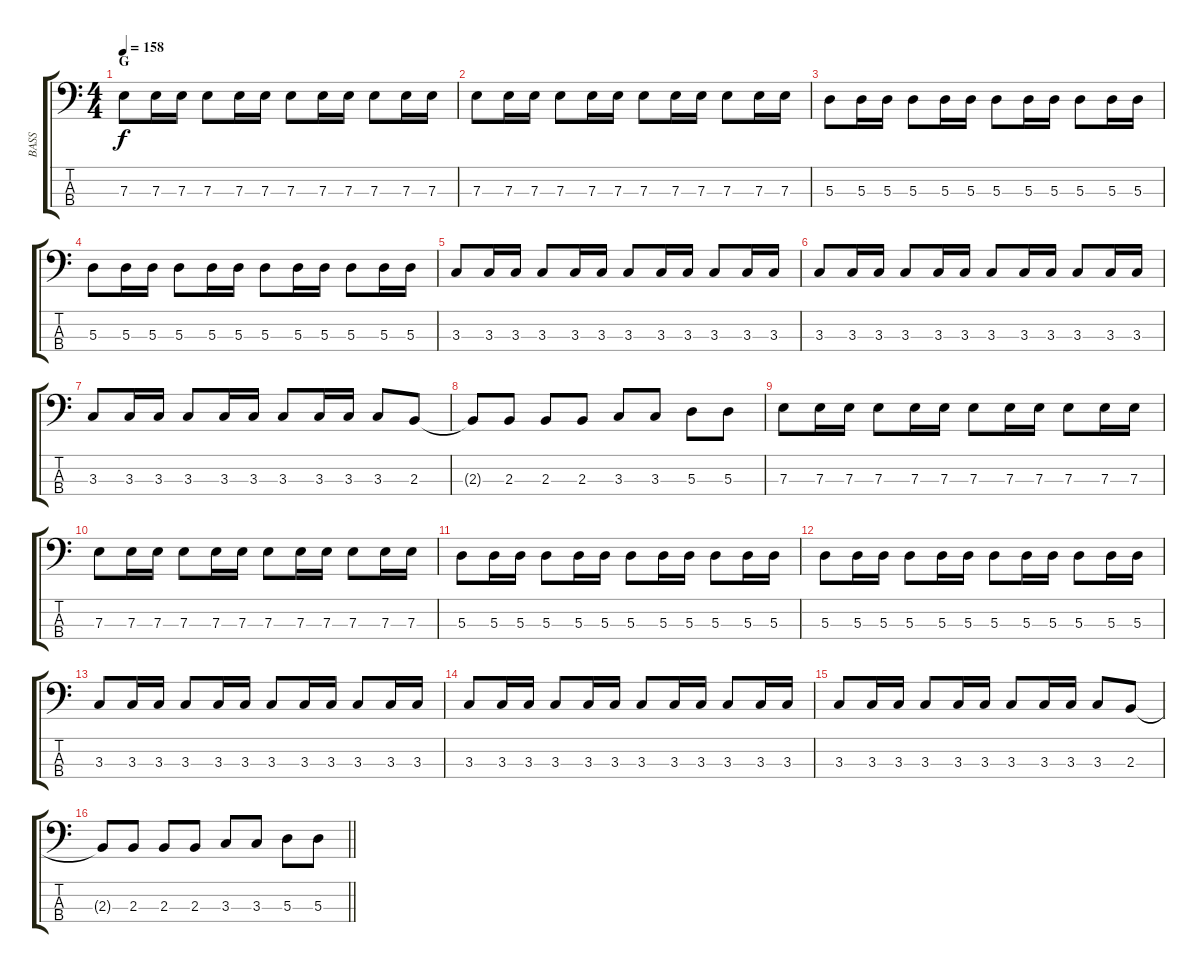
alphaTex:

\track ("BASS" "BASS") {instrument electricbasspick}
\staff {score tabs}
\tuning (G2 D2 A1 E1) {hide}
\ts (4 4)
\section ("" "G")
\tempo 158
\clef f4
\ks c
7.3.8{dy f} 7.3.16 7.3.16 7.3.8 7.3.16 7.3.16 7.3.8 7.3.16 7.3.16 7.3.8 7.3.16 7.3.16 |
7.3.8 7.3.16 7.3.16 7.3.8 7.3.16 7.3.16 7.3.8 7.3.16 7.3.16 7.3.8 7.3.16 7.3.16 |
5.3.8 5.3.16 5.3.16 5.3.8 5.3.16 5.3.16 5.3.8 5.3.16 5.3.16 5.3.8 5.3.16 5.3.16 |
5.3.8 5.3.16 5.3.16 5.3.8 5.3.16 5.3.16 5.3.8 5.3.16 5.3.16 5.3.8 5.3.16 5.3.16 |
3.3.8 3.3.16 3.3.16 3.3.8 3.3.16 3.3.16 3.3.8 3.3.16 3.3.16 3.3.8 3.3.16 3.3.16 |
3.3.8 3.3.16 3.3.16 3.3.8 3.3.16 3.3.16 3.3.8 3.3.16 3.3.16 3.3.8 3.3.16 3.3.16 |
3.3.8 3.3.16 3.3.16 3.3.8 3.3.16 3.3.16 3.3.8 3.3.16 3.3.16 3.3.8 2.3.8 |
2.3{t}.8 2.3.8 2.3.8 2.3.8 3.3.8 3.3.8 5.3.8 5.3.8 |
7.3.8 7.3.16 7.3.16 7.3.8 7.3.16 7.3.16 7.3.8 7.3.16 7.3.16 7.3.8 7.3.16 7.3.16 |
7.3.8 7.3.16 7.3.16 7.3.8 7.3.16 7.3.16 7.3.8 7.3.16 7.3.16 7.3.8 7.3.16 7.3.16 |
5.3.8 5.3.16 5.3.16 5.3.8 5.3.16 5.3.16 5.3.8 5.3.16 5.3.16 5.3.8 5.3.16 5.3.16 |
5.3.8 5.3.16 5.3.16 5.3.8 5.3.16 5.3.16 5.3.8 5.3.16 5.3.16 5.3.8 5.3.16 5.3.16 |
3.3.8 3.3.16 3.3.16 3.3.8 3.3.16 3.3.16 3.3.8 3.3.16 3.3.16 3.3.8 3.3.16 3.3.16 |
3.3.8 3.3.16 3.3.16 3.3.8 3.3.16 3.3.16 3.3.8 3.3.16 3.3.16 3.3.8 3.3.16 3.3.16 |
3.3.8 3.3.16 3.3.16 3.3.8 3.3.16 3.3.16 3.3.8 3.3.16 3.3.16 3.3.8 2.3.8 |
\barLineRight lightlight
2.3{t}.8 2.3.8 2.3.8 2.3.8 3.3.8 3.3.8 5.3.8 5.3.8
